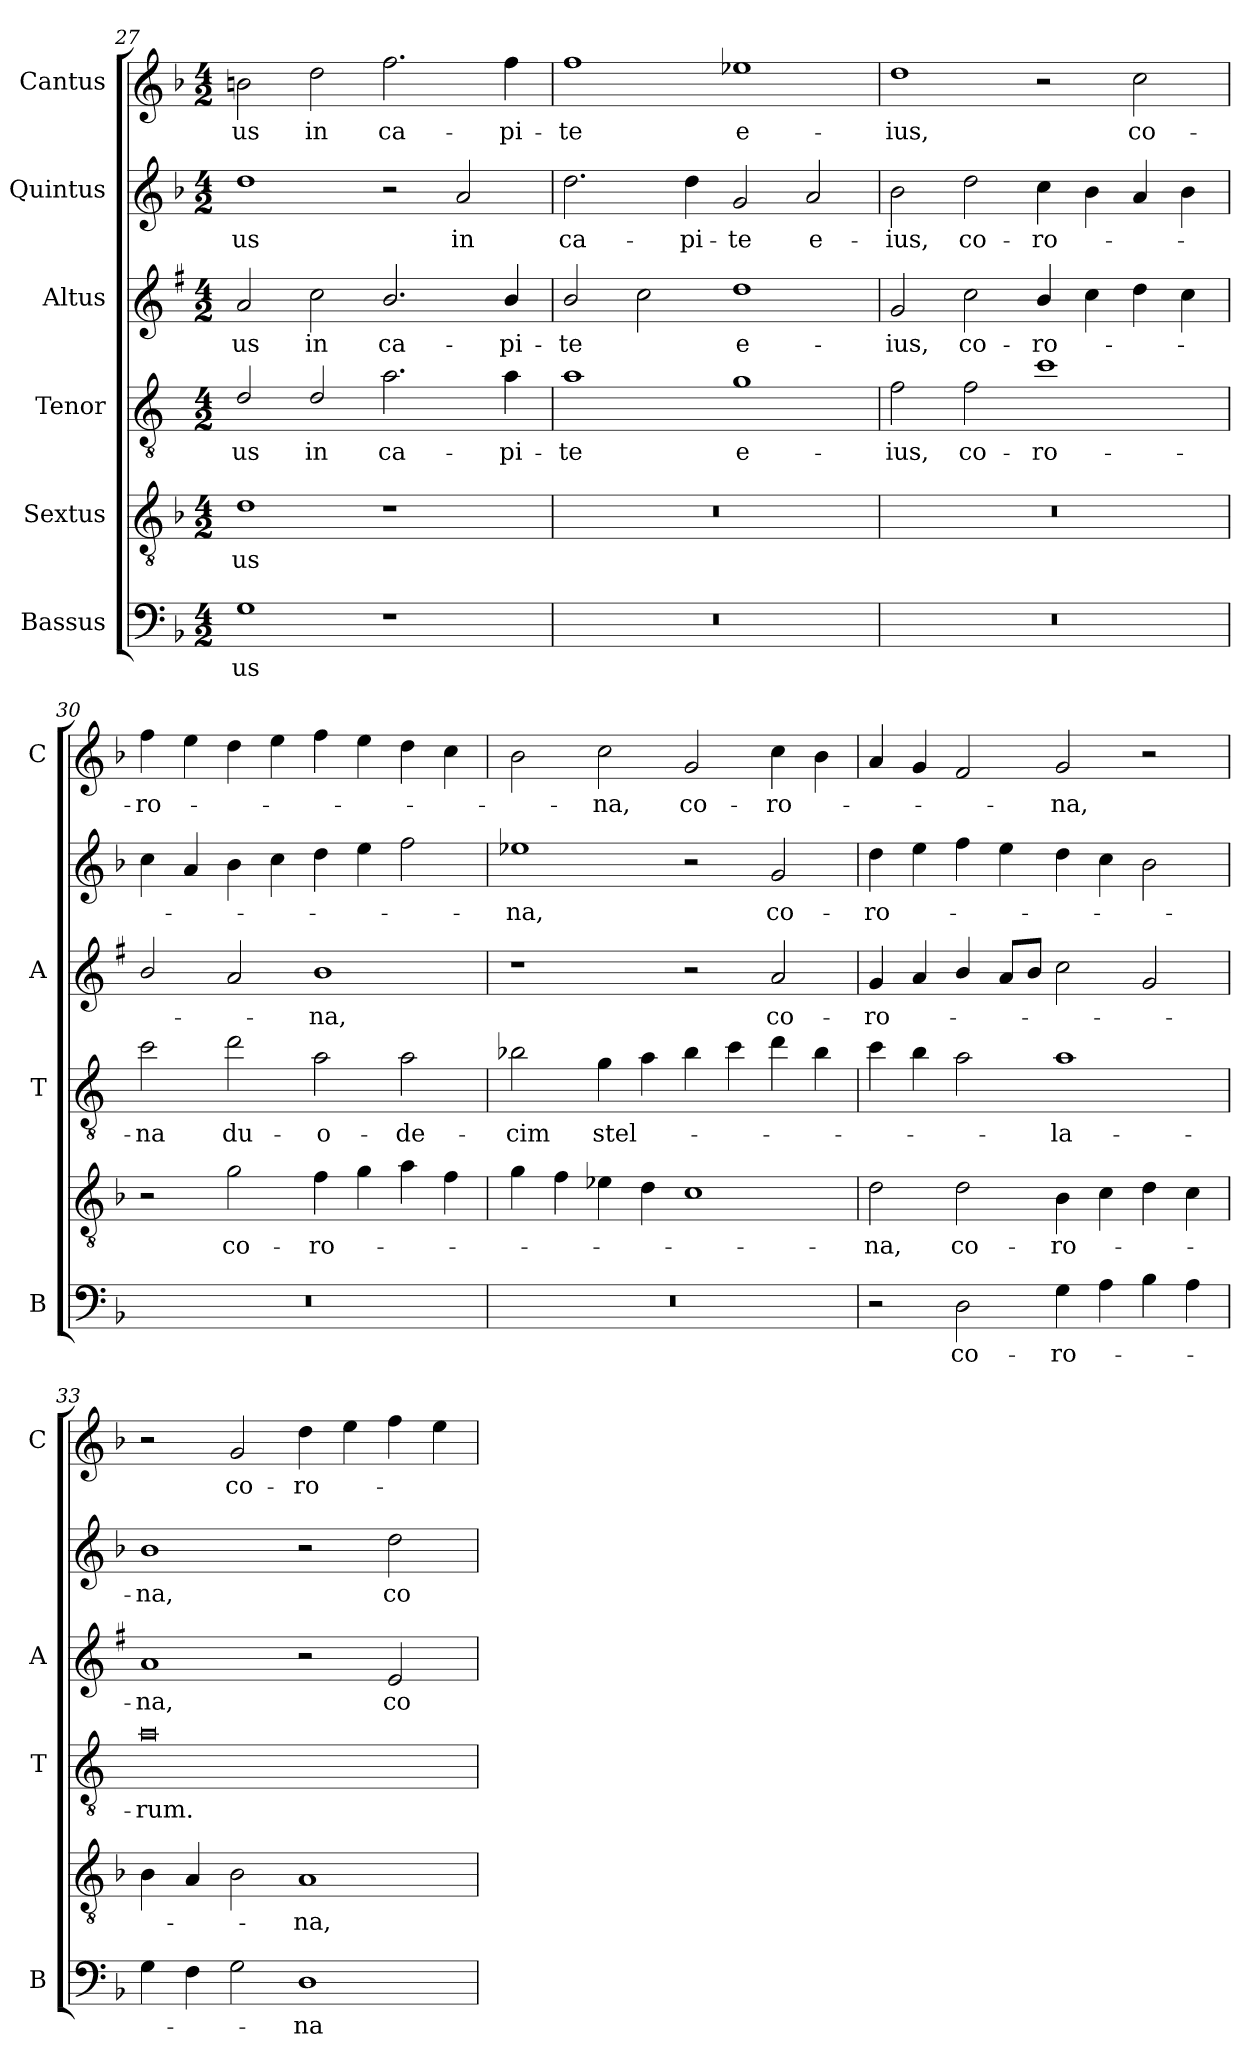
**kern	**text	**kern	**text	**kern	**text	**kern	**text	**kern	**text	**kern	**text
*part6	*part6	*part5	*part5	*part4	*part4	*part3	*part3	*part2	*part2	*part1	*part1
*staff6	*staff6	*staff5	*staff5	*staff4	*staff4	*staff3	*staff3	*staff2	*staff2	*staff1	*staff1
*I"Bassus	*	*I"Sextus	*	*I"Tenor	*	*I"Altus	*	*I"Quintus	*	*I"Cantus	*
*I'B	*	*	*	*I'T	*	*I'A	*	*	*	*I'C	*
!!LO:PB:g=z
*clefF4	*	*clefGv2	*	*clefGv2	*	*clefG2	*	*clefG2	*	*clefG2	*
*	*	*	*	*ITrd4c7	*	*ITrd1c2	*	*	*	*	*
*k[b-]	*	*k[b-]	*	*k[b-]	*	*k[b-]	*	*k[b-]	*	*k[b-]	*
*F:	*	*F:	*	*F:	*	*F:	*	*F:	*	*F:	*
*M4/2	*	*M4/2	*	*M4/2	*	*M4/2	*	*M4/2	*	*M4/2	*
=27	=27	=27	=27	=27	=27	=27	=27	=27	=27	=27	=27
!	!LO:LY:b	!	!LO:LY:b	!	!LO:LY:b	!	!LO:LY:b	!	!LO:LY:b	!	!LO:LY:b
1G	-us	1d	-us	2G/	-us	2g/	-us	1dd	-us	2bn\	-us
!	!	!	!	!	!LO:LY:b	!	!LO:LY:b	!	!	!	!LO:LY:b
.	.	.	.	2G/	in	2b-\	in	.	.	2dd\	in
!	!	!	!	!	!LO:LY:b	!	!LO:LY:b	!	!	!	!LO:LY:b
1r	.	1r	.	2.d\	ca-	2.a/	ca-	2r	.	2.ff\	ca-
!	!	!	!	!	!	!	!	!	!LO:LY:b	!	!
.	.	.	.	.	.	.	.	2a/	in	.	.
!	!	!	!	!	!LO:LY:b	!	!LO:LY:b	!	!	!	!LO:LY:b
.	.	.	.	4d\	-pi-	4a/	-pi-	.	.	4ff\	-pi-
=28	=28	=28	=28	=28	=28	=28	=28	=28	=28	=28	=28
!	!	!	!	!	!LO:LY:b	!	!LO:LY:b	!	!LO:LY:b	!	!LO:LY:b
0r	.	0r	.	1d	-te	2a/	-te	2.dd\	ca-	1ff	-te
.	.	.	.	.	.	2b-\	.	.	.	.	.
!	!	!	!	!	!	!	!	!	!LO:LY:b	!	!
.	.	.	.	.	.	.	.	4dd\	-pi-	.	.
!	!	!	!	!	!LO:LY:b	!	!LO:LY:b	!	!LO:LY:b	!	!LO:LY:b
.	.	.	.	1c	e-	1cc	e-	2g/	-te	1ee-X	e-
!	!	!	!	!	!	!	!	!	!LO:LY:b	!	!
.	.	.	.	.	.	.	.	2a/	e-	.	.
=29	=29	=29	=29	=29	=29	=29	=29	=29	=29	=29	=29
!	!	!	!	!	!LO:LY:b	!	!LO:LY:b	!	!LO:LY:b	!	!LO:LY:b
0r	.	0r	.	2B-\	-ius,	2f/	-ius,	2b-\	-ius,	1dd	-ius,
!	!	!	!	!	!LO:LY:b	!	!LO:LY:b	!	!LO:LY:b	!	!
.	.	.	.	2B-\	co-	2b-\	co-	2dd\	co-	.	.
!	!	!	!	!	!LO:LY:b	!	!LO:LY:b	!	!LO:LY:b	!	!
.	.	.	.	1f	-ro-	4a/	-ro-	4cc\	-ro-	2r	.
.	.	.	.	.	.	4b-\	.	4b-\	.	.	.
!	!	!	!	!	!	!	!	!	!	!	!LO:LY:b
.	.	.	.	.	.	4cc\	.	4a/	.	2cc\	co-
.	.	.	.	.	.	4b-\	.	4b-\	.	.	.
=30	=30	=30	=30	=30	=30	=30	=30	=30	=30	=30	=30
!	!	!	!	!	!LO:LY:b	!	!	!	!	!	!LO:LY:b
0r	.	2r	.	2f\	-na	2a/	.	4cc\	.	4ff\	-ro-
.	.	.	.	.	.	.	.	4a/	.	4ee\	.
!	!	!	!LO:LY:b	!	!LO:LY:b	!	!	!	!	!	!
.	.	2g\	co-	2g\	du-	2g/	.	4b-\	.	4dd\	.
.	.	.	.	.	.	.	.	4cc\	.	4ee\	.
!	!	!	!LO:LY:b	!	!LO:LY:b	!	!LO:LY:b	!	!	!	!
.	.	4f\	-ro-	2d\	-o-	1a	-na,	4dd\	.	4ff\	.
.	.	4g\	.	.	.	.	.	4ee\	.	4ee\	.
!	!	!	!	!	!LO:LY:b	!	!	!	!	!	!
.	.	4a\	.	2d\	-de-	.	.	2ff\	.	4dd\	.
.	.	4f\	.	.	.	.	.	.	.	4cc\	.
=31	=31	=31	=31	=31	=31	=31	=31	=31	=31	=31	=31
!	!	!	!	!	!LO:LY:b	!	!	!	!LO:LY:b	!	!
0r	.	4g\	.	2e-X\	-cim	1r	.	1ee-X	-na,	2b-\	.
.	.	4f\	.	.	.	.	.	.	.	.	.
!	!	!	!	!	!LO:LY:b	!	!	!	!	!	!LO:LY:b
.	.	4e-X\	.	4c\	stel-	.	.	.	.	2cc\	-na,
.	.	4d\	.	4d\	.	.	.	.	.	.	.
!	!	!	!	!	!	!	!	!	!	!	!LO:LY:b
.	.	1c	.	4e-\	.	2r	.	2r	.	2g/	co-
.	.	.	.	4f\	.	.	.	.	.	.	.
!	!	!	!	!	!	!	!LO:LY:b	!	!LO:LY:b	!	!LO:LY:b
.	.	.	.	4g\	.	2g/	co-	2g/	co-	4cc\	-ro-
.	.	.	.	4e-\	.	.	.	.	.	4b-\	.
!!LO:LB:g=z
=32	=32	=32	=32	=32	=32	=32	=32	=32	=32	=32	=32
!	!	!	!LO:LY:b	!	!	!	!LO:LY:b	!	!LO:LY:b	!	!
2r	.	2d\	-na,	4f\	.	4f/	-ro-	4dd\	-ro-	4a/	.
.	.	.	.	4e\	.	4g/	.	4ee\	.	4g/	.
!	!LO:LY:b	!	!LO:LY:b	!	!	!	!	!	!	!	!
2D\	co-	2d\	co-	2d\	.	4a/	.	4ff\	.	2f/	.
.	.	.	.	.	.	8g/L	.	4ee\	.	.	.
.	.	.	.	.	.	8a/J	.	.	.	.	.
!	!LO:LY:b	!	!LO:LY:b	!	!LO:LY:b	!	!	!	!	!	!LO:LY:b
4G\	-ro-	4B-\	-ro-	1d	-la-	2b-\	.	4dd\	.	2g/	-na,
4A\	.	4c\	.	.	.	.	.	4cc\	.	.	.
4B-\	.	4d\	.	.	.	2f/	.	2b-\	.	2r	.
4A\	.	4c\	.	.	.	.	.	.	.	.	.
=33	=33	=33	=33	=33	=33	=33	=33	=33	=33	=33	=33
!	!	!	!	!	!LO:LY:b	!	!LO:LY:b	!	!LO:LY:b	!	!
4G\	.	4B-\	.	0d	-rum.	1g	-na,	1b-	-na,	2r	.
4F\	.	4A/	.	.	.	.	.	.	.	.	.
!	!	!	!	!	!	!	!	!	!	!	!LO:LY:b
2G\	.	2B-\	.	.	.	.	.	.	.	2g/	co-
!	!LO:LY:b	!	!LO:LY:b	!	!	!	!	!	!	!	!LO:LY:b
1D	-na	1A	-na,	.	.	2r	.	2r	.	4dd\	-ro-
.	.	.	.	.	.	.	.	.	.	4ee\	.
!	!	!	!	!	!	!	!LO:LY:b	!	!LO:LY:b	!	!
.	.	.	.	.	.	2d/	co-	2dd\	co-	4ff\	.
.	.	.	.	.	.	.	.	.	.	4ee\	.
=	=	=	=	=	=	=	=	=	=	=	=
*-	*-	*-	*-	*-	*-	*-	*-	*-	*-	*-	*-
